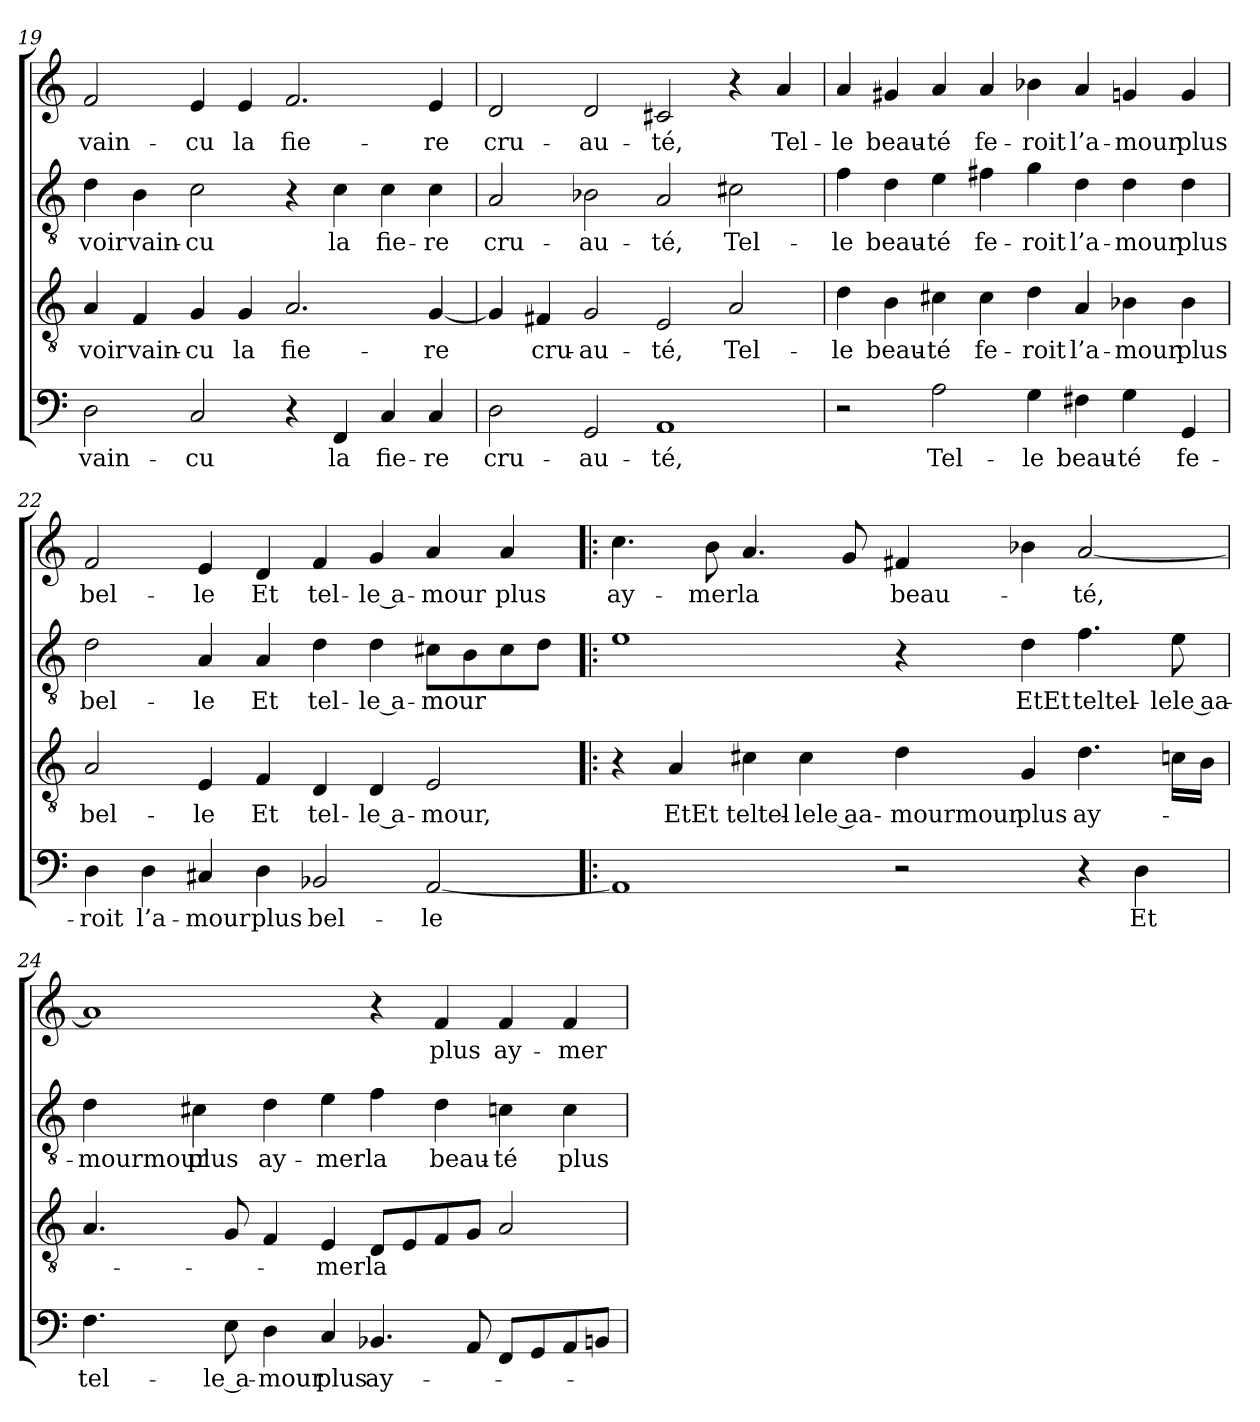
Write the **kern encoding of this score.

**kern	**text	**kern	**text	**kern	**text	**kern	**text
*part4	*part4	*part3	*part3	*part2	*part2	*part1	*part1
*staff4	*staff4	*staff3	*staff3	*staff2	*staff2	*staff1	*staff1
*clefF4	*	*clefGv2	*	*clefGv2	*	*clefG2	*
*k[]	*	*k[]	*	*k[]	*	*k[]	*
=19	=19	=19	=19	=19	=19	=19	=19
2D	vain-	4A	-voir	4d	-voir	2f	vain-
.	.	4F	vain-	4B	vain-	.	.
2C	-cu	4G	-cu	2c	-cu	4e	-cu
.	.	4G	la	.	.	4e	la
4r	.	2.A	fie-	4r	.	2.f	fie-
4FF	la	.	.	4c	la	.	.
4C	fie-	.	.	4c	fie-	.	.
4C	-re	[4G	-re	4c	-re	4e	-re
=20	=20	=20	=20	=20	=20	=20	=20
2D	cru-	4G]	.	2A	cru-	2d	cru-
.	.	4F#X	cru-	.	.	.	.
2GG	-au-	2G	-au-	2B-X	-au-	2d	-au-
1AA	-té,	2E	-té,	2A	-té,	2c#X	-té,
.	.	2A	Tel-	2c#X	Tel-	4r	.
.	.	.	.	.	.	4a	Tel-
!!LO:LB:g=z
=21	=21	=21	=21	=21	=21	=21	=21
2r	.	4d	-le	4f	-le	4a	-le
.	.	4B	beau-	4d	beau-	4g#X	beau-
2A	Tel-	4c#X	-té	4e	-té	4a	-té
.	.	4c#	fe-	4f#X	fe-	4a	fe-
4G	-le	4d	-roit	4g	-roit	4b-X	-roit
4F#X	beau-	4A	l’a-	4d	l’a-	4a	l’a-
4G	-té	4B-X	-mour	4d	-mour	4gn	-mour
4GG	fe-	4B-	plus	4d	plus	4g	plus
=22	=22	=22	=22	=22	=22	=22	=22
4D	-roit	2A	bel-	2d	bel-	2f	bel-
4D	l’a-	.	.	.	.	.	.
4C#X	-mour	4E	-le	4A	-le	4e	-le
4D	plus	4F	Et	4A	Et	4d	Et
2BB-X	bel-	4D	tel-	4d	tel-	4f	tel-
.	.	4D	-le a-	4d	-le a-	4g	-le a-
[2AA	-le	2E	-mour,	8c#XL	-mour	4a	-mour
.	.	.	.	8B	.	.	.
.	.	.	.	8c#	.	4a	plus
.	.	.	.	8dJ	.	.	.
=23!|:	=23!|:	=23!|:	=23!|:	=23!|:	=23!|:	=23!|:	=23!|:
1AA]	.	4r	.	1e	.	4.cc	ay-
.	.	4A	EtEt	.	.	.	.
.	.	.	.	.	.	8b	-mer
.	.	4c#X	teltel-	.	.	4.a	la
.	.	4c#	-lele aa-	.	.	.	.
.	.	.	.	.	.	8g	.
2r	.	4d	-mourmour	4r	.	4f#X	beau-
.	.	4G	plus	4d	EtEt	4b-X	.
4r	.	4.d	ay-	4.f	teltel-	[2a	-té,
4D	Et	.	.	.	.	.	.
.	.	16cnLL	.	8e	-lele aa-	.	.
.	.	16BJJ	.	.	.	.	.
!!LO:LB:g=z
=24	=24	=24	=24	=24	=24	=24	=24
4.F	tel-	4.A	.	4d	-mourmour	1a]	.
.	.	.	.	4c#X	plus	.	.
8E	-le a-	8G	.	.	.	.	.
4D	-mour	4F	.	4d	ay-	.	.
4C	plus	4E	-mer	4e	-mer	.	.
4.BB-X	ay-	8DL	la	4f	la	4r	.
.	.	8E	.	.	.	.	.
.	.	8F	.	4d	beau-	4f	plus
8AA	.	8GJ	.	.	.	.	.
8FFL	.	2A	.	4cn	-té	4f	ay-
8GG	.	.	.	.	.	.	.
8AA	.	.	.	4c	plus	4f	-mer
8BBnJ	.	.	.	.	.	.	.
=	=	=	=	=	=	=	=
*-	*-	*-	*-	*-	*-	*-	*-
